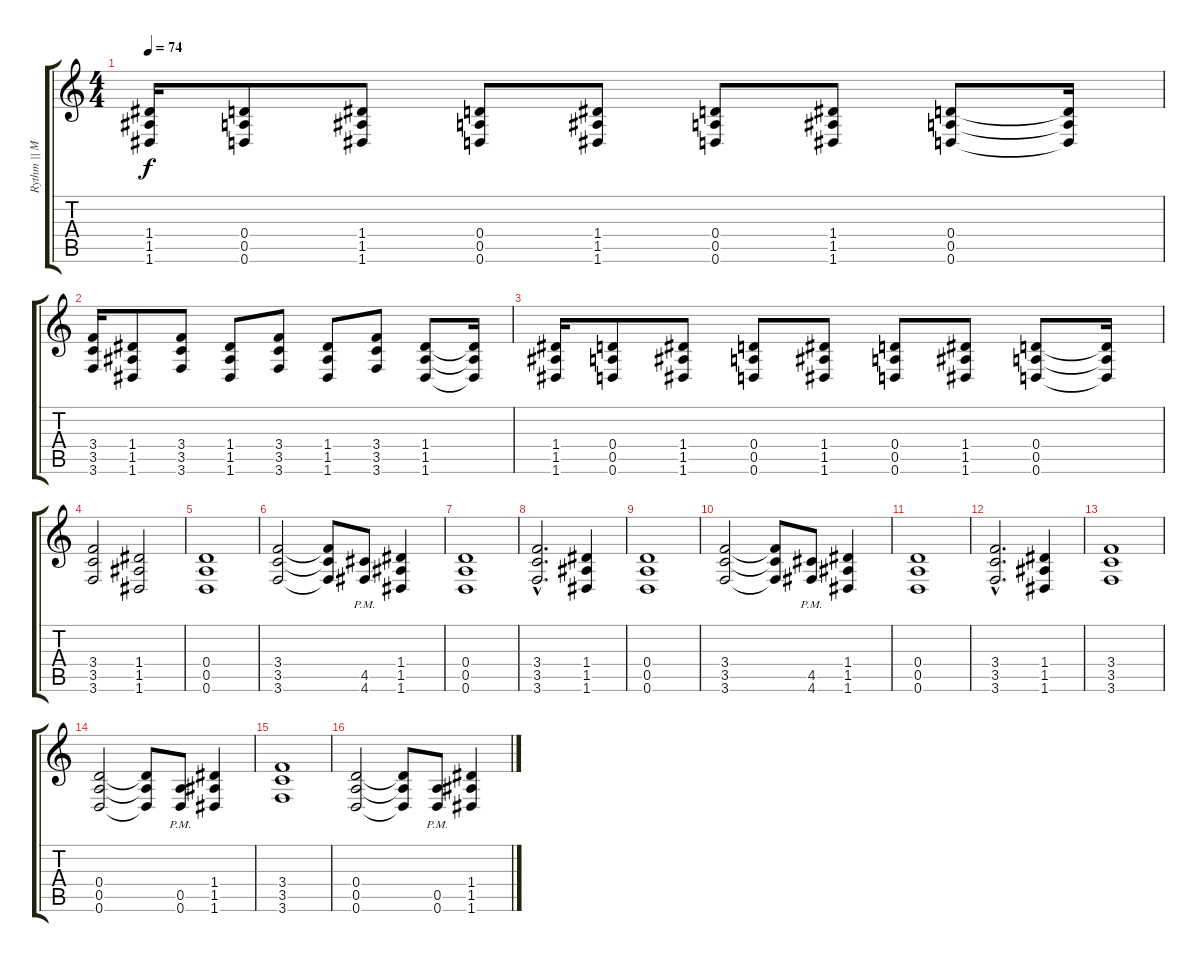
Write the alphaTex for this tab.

\track ("Rythm || MULTIPLE COUNTS OF MURDER" "Rythm || M") {instrument distortionguitar}
\staff {score tabs}
\tuning (E4 B3 G3 D3 A2 D2) {hide}
\ts (4 4)
\tempo 74
\clef g2
\ks c
(1.4 1.5 1.6).16{dy f} (0.4 0.5 0.6).8 (1.4 1.5 1.6).8 (0.4 0.5 0.6).8 (1.4 1.5 1.6).8 (0.4 0.5 0.6).8 (1.4 1.5 1.6).8 (0.4 0.5 0.6).8 (0.4{t} 0.5{t} 0.6{t}).16 |
(3.4 3.5 3.6).16 (1.4 1.5 1.6).8 (3.4 3.5 3.6).8 (1.4 1.5 1.6).8 (3.4 3.5 3.6).8 (1.4 1.5 1.6).8 (3.4 3.5 3.6).8 (1.4 1.5 1.6).8 (1.4{t} 1.5{t} 1.6{t}).16 |
(1.4 1.5 1.6).16 (0.4 0.5 0.6).8 (1.4 1.5 1.6).8 (0.4 0.5 0.6).8 (1.4 1.5 1.6).8 (0.4 0.5 0.6).8 (1.4 1.5 1.6).8 (0.4 0.5 0.6).8 (0.4{t} 0.5{t} 0.6{t}).16 |
(3.4 3.5 3.6).2 (1.4 1.5 1.6).2 |
(0.4 0.5 0.6).1 |
(3.4 3.5 3.6).2 (3.4{t} 3.5{t} 3.6{t}).8 (4.5{pm} 4.6{pm}).8 (1.4 1.5 1.6).4 |
(0.4 0.5 0.6).1 |
(3.4{hac} 3.5{hac} 3.6{hac}).2{d} (1.4 1.5 1.6).4 |
(0.4 0.5 0.6).1 |
(3.4 3.5 3.6).2 (3.4{t} 3.5{t} 3.6{t}).8 (4.5{pm} 4.6{pm}).8 (1.4 1.5 1.6).4 |
(0.4 0.5 0.6).1 |
(3.4{hac} 3.5{hac} 3.6{hac}).2{d} (1.4 1.5 1.6).4 |
(3.4 3.5 3.6).1 |
(0.4 0.5 0.6).2 (0.4{t} 0.5{t} 0.6{t}).8 (0.5{pm} 0.6{pm}).8 (1.4 1.5 1.6).4 |
(3.4 3.5 3.6).1 |
(0.4 0.5 0.6).2 (0.4{t} 0.5{t} 0.6{t}).8 (0.5{pm} 0.6{pm}).8 (1.4 1.5 1.6).4
